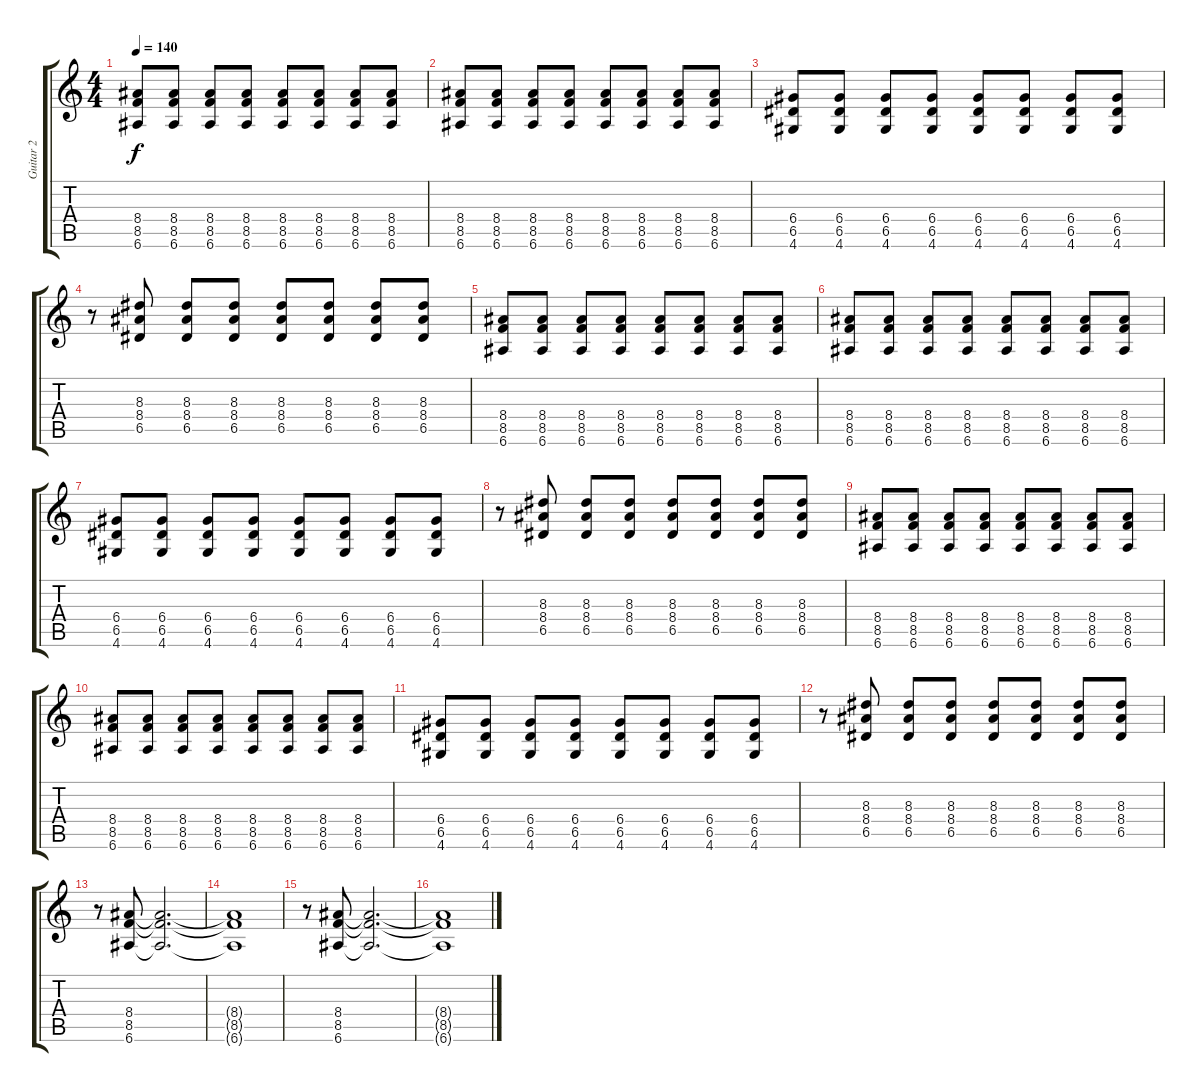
\track ("Guitar 2" "Guitar 2") {instrument distortionguitar}
\staff {score tabs}
\tuning (E4 B3 G3 D3 A2 E2) {hide}
\ts (4 4)
\tempo 140
\clef g2
\ks c
(8.4 8.5 6.6).8{dy f} (8.4 8.5 6.6).8 (8.4 8.5 6.6).8 (8.4 8.5 6.6).8 (8.4 8.5 6.6).8 (8.4 8.5 6.6).8 (8.4 8.5 6.6).8 (8.4 8.5 6.6).8 |
(8.4 8.5 6.6).8 (8.4 8.5 6.6).8 (8.4 8.5 6.6).8 (8.4 8.5 6.6).8 (8.4 8.5 6.6).8 (8.4 8.5 6.6).8 (8.4 8.5 6.6).8 (8.4 8.5 6.6).8 |
(6.4 6.5 4.6).8 (6.4 6.5 4.6).8 (6.4 6.5 4.6).8 (6.4 6.5 4.6).8 (6.4 6.5 4.6).8 (6.4 6.5 4.6).8 (6.4 6.5 4.6).8 (6.4 6.5 4.6).8 |
r.8 (8.3 8.4 6.5).8 (8.3 8.4 6.5).8 (8.3 8.4 6.5).8 (8.3 8.4 6.5).8 (8.3 8.4 6.5).8 (8.3 8.4 6.5).8 (8.3 8.4 6.5).8 |
(8.4 8.5 6.6).8 (8.4 8.5 6.6).8 (8.4 8.5 6.6).8 (8.4 8.5 6.6).8 (8.4 8.5 6.6).8 (8.4 8.5 6.6).8 (8.4 8.5 6.6).8 (8.4 8.5 6.6).8 |
(8.4 8.5 6.6).8 (8.4 8.5 6.6).8 (8.4 8.5 6.6).8 (8.4 8.5 6.6).8 (8.4 8.5 6.6).8 (8.4 8.5 6.6).8 (8.4 8.5 6.6).8 (8.4 8.5 6.6).8 |
(6.4 6.5 4.6).8 (6.4 6.5 4.6).8 (6.4 6.5 4.6).8 (6.4 6.5 4.6).8 (6.4 6.5 4.6).8 (6.4 6.5 4.6).8 (6.4 6.5 4.6).8 (6.4 6.5 4.6).8 |
r.8 (8.3 8.4 6.5).8 (8.3 8.4 6.5).8 (8.3 8.4 6.5).8 (8.3 8.4 6.5).8 (8.3 8.4 6.5).8 (8.3 8.4 6.5).8 (8.3 8.4 6.5).8 |
(8.4 8.5 6.6).8 (8.4 8.5 6.6).8 (8.4 8.5 6.6).8 (8.4 8.5 6.6).8 (8.4 8.5 6.6).8 (8.4 8.5 6.6).8 (8.4 8.5 6.6).8 (8.4 8.5 6.6).8 |
(8.4 8.5 6.6).8 (8.4 8.5 6.6).8 (8.4 8.5 6.6).8 (8.4 8.5 6.6).8 (8.4 8.5 6.6).8 (8.4 8.5 6.6).8 (8.4 8.5 6.6).8 (8.4 8.5 6.6).8 |
(6.4 6.5 4.6).8 (6.4 6.5 4.6).8 (6.4 6.5 4.6).8 (6.4 6.5 4.6).8 (6.4 6.5 4.6).8 (6.4 6.5 4.6).8 (6.4 6.5 4.6).8 (6.4 6.5 4.6).8 |
r.8 (8.3 8.4 6.5).8 (8.3 8.4 6.5).8 (8.3 8.4 6.5).8 (8.3 8.4 6.5).8 (8.3 8.4 6.5).8 (8.3 8.4 6.5).8 (8.3 8.4 6.5).8 |
r.8 (8.4 8.5 6.6).8 (8.4{t} 8.5{t} 6.6{t}).2{d} |
(8.4{t} 8.5{t} 6.6{t}).1 |
r.8 (8.4 8.5 6.6).8 (8.4{t} 8.5{t} 6.6{t}).2{d} |
(8.4{t} 8.5{t} 6.6{t}).1
